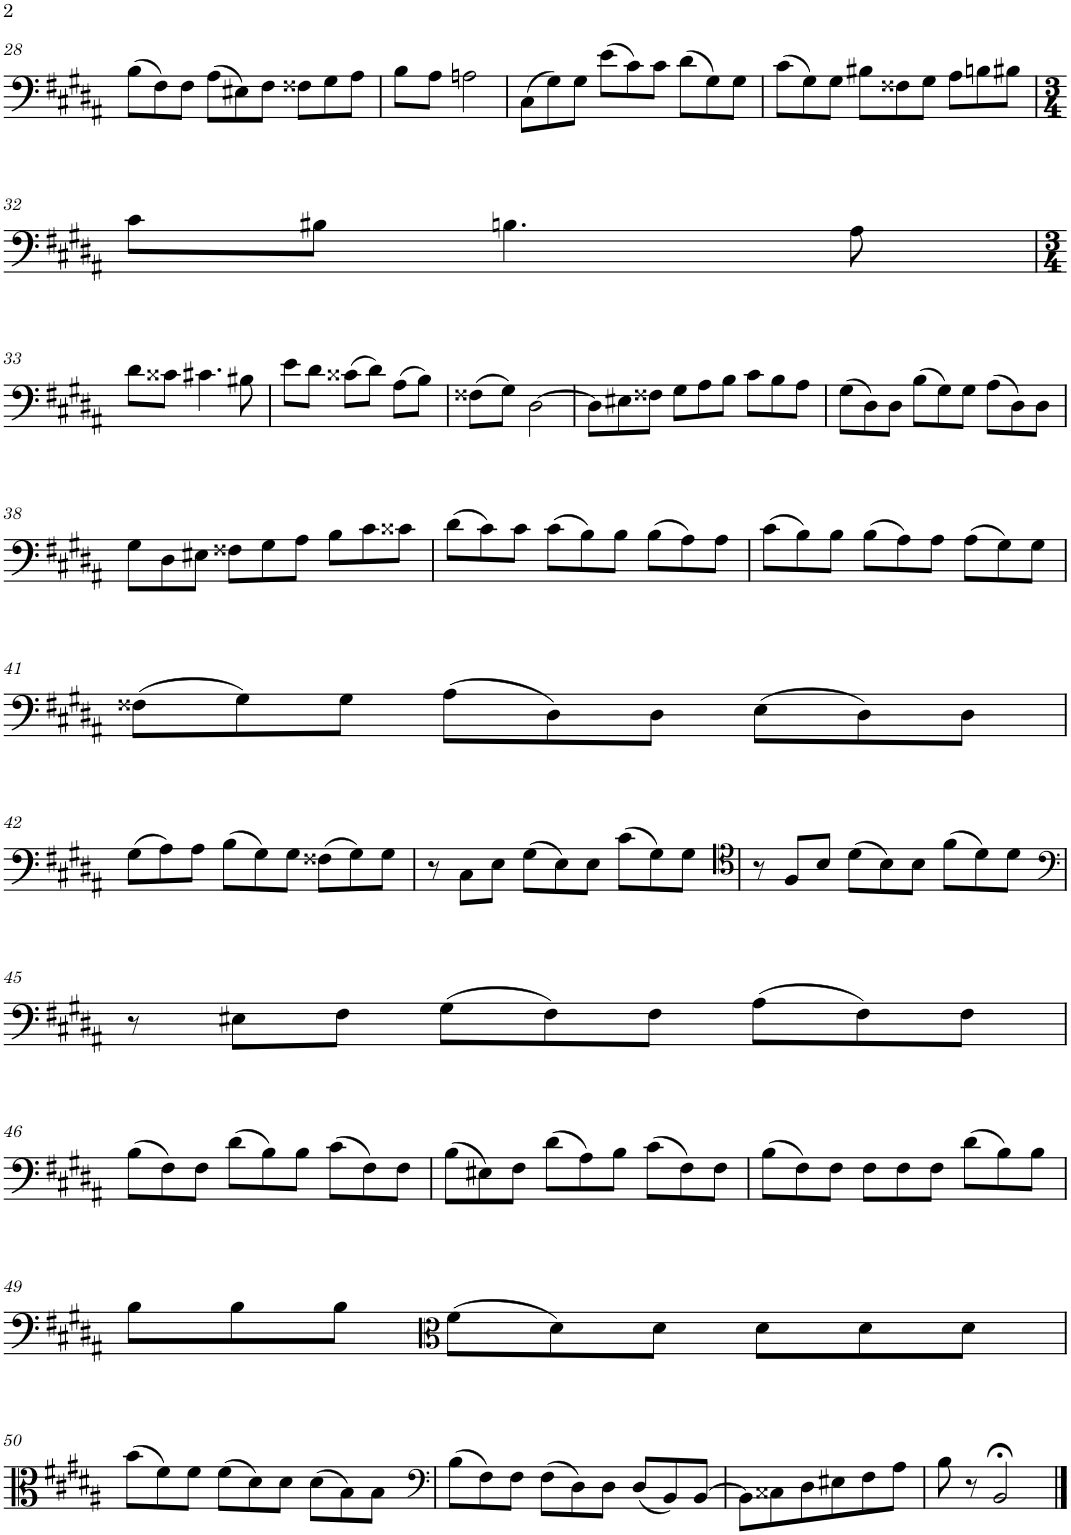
**kern
*part1
*staff1
*I"Trombone
*I'Tbn.
!!LO:PB:g=z
*clefF4
*k[f#c#g#d#a#]
*M9/8
=28
(8B\L
8F#\)
8F#\J
(8A#\L
8E#X\)
8F#\J
8F##X\L
8G#\
8A#\J
=29
*M3/4
8B\L
8A#\J
2An\
=30
*M9/8
(8C#\L
8G#\)
8G#\J
(8e\L
8c#\)
8c#\J
(8d#\L
8G#\)
8G#\J
=31
(8c#\L
8G#\)
8G#\J
8B#X\L
8F##X\
8G#\J
8A#\L
8Bn\
8B#X\J
!!LO:LB:g=z
=32
*M3/4
8c#\L
8B#X\J
4.Bn\
8A#\
!!LO:LB:g=z
=33
*M3/4
8d#\L
8c##X\J
4.c#X\
8B#X\
=34
8e\L
8d#\J
(8c##X\L
8d#\J)
(8A#\L
8B\J)
=35
(8F##X\L
8G#\J)
[2D#\
=36
*M9/8
8D#\L]
8E#X\
8F##X\J
8G#\L
8A#\
8B\J
8c#\L
8B\
8A#\J
=37
(8G#\L
8D#\)
8D#\J
(8B\L
8G#\)
8G#\J
(8A#\L
8D#\)
8D#\J
!!LO:LB:g=z
=38
8G#\L
8D#\
8E#X\J
8F##X\L
8G#\
8A#\J
8B\L
8c#\
8c##X\J
=39
(8d#\L
8c#\)
8c#\J
(8c#\L
8B\)
8B\J
(8B\L
8A#\)
8A#\J
=40
(8c#\L
8B\)
8B\J
(8B\L
8A#\)
8A#\J
(8A#\L
8G#\)
8G#\J
!!LO:LB:g=z
=41
(8F##X\L
8G#\)
8G#\J
(8A#\L
8D#\)
8D#\J
(8E\L
8D#\)
8D#\J
!!LO:LB:g=z
=42
(8G#\L
8A#\)
8A#\J
(8B\L
8G#\)
8G#\J
(8F##X\L
8G#\)
8G#\J
=43
8r
8C#\L
8E\J
(8G#\L
8E\)
8E\J
(8c#\L
8G#\)
8G#\J
=44
*clefC4
8r
8F#/L
8B/J
(8d#\L
8B\)
8B\J
(8f#\L
8d#\)
8d#\J
!!LO:LB:g=z
=45
*clefF4
8r
8E#X\L
8F#\J
(8G#\L
8F#\)
8F#\J
(8A#\L
8F#\)
8F#\J
!!LO:LB:g=z
=46
(8B\L
8F#\)
8F#\J
(8d#\L
8B\)
8B\J
(8c#\L
8F#\)
8F#\J
=47
(8B\L
8E#X\)
8F#\J
(8d#\L
8A#\)
8B\J
(8c#\L
8F#\)
8F#\J
=48
(8B\L
8F#\)
8F#\J
8F#\L
8F#\
8F#\J
(8d#\L
8B\)
8B\J
!!LO:LB:g=z
=49
8B\L
8B\
8B\J
*clefC3
(8f#\L
8d#\)
8d#\J
8d#\L
8d#\
8d#\J
!!LO:LB:g=z
=50
(8b\L
8f#\)
8f#\J
(8f#\L
8d#\)
8d#\J
(8d#\L
8B\)
8B\J
=51
*clefF4
(8B\L
8F#\)
8F#\J
(8F#\L
8D#\)
8D#\J
(8D#/L
8BB/)
[8BB/J
=52
*M3/4
8BB\L]
8C##X\
8D#\
8E#X\
8F#\
8A#\J
=53
8B\
8r
2BB;</
==
*-
